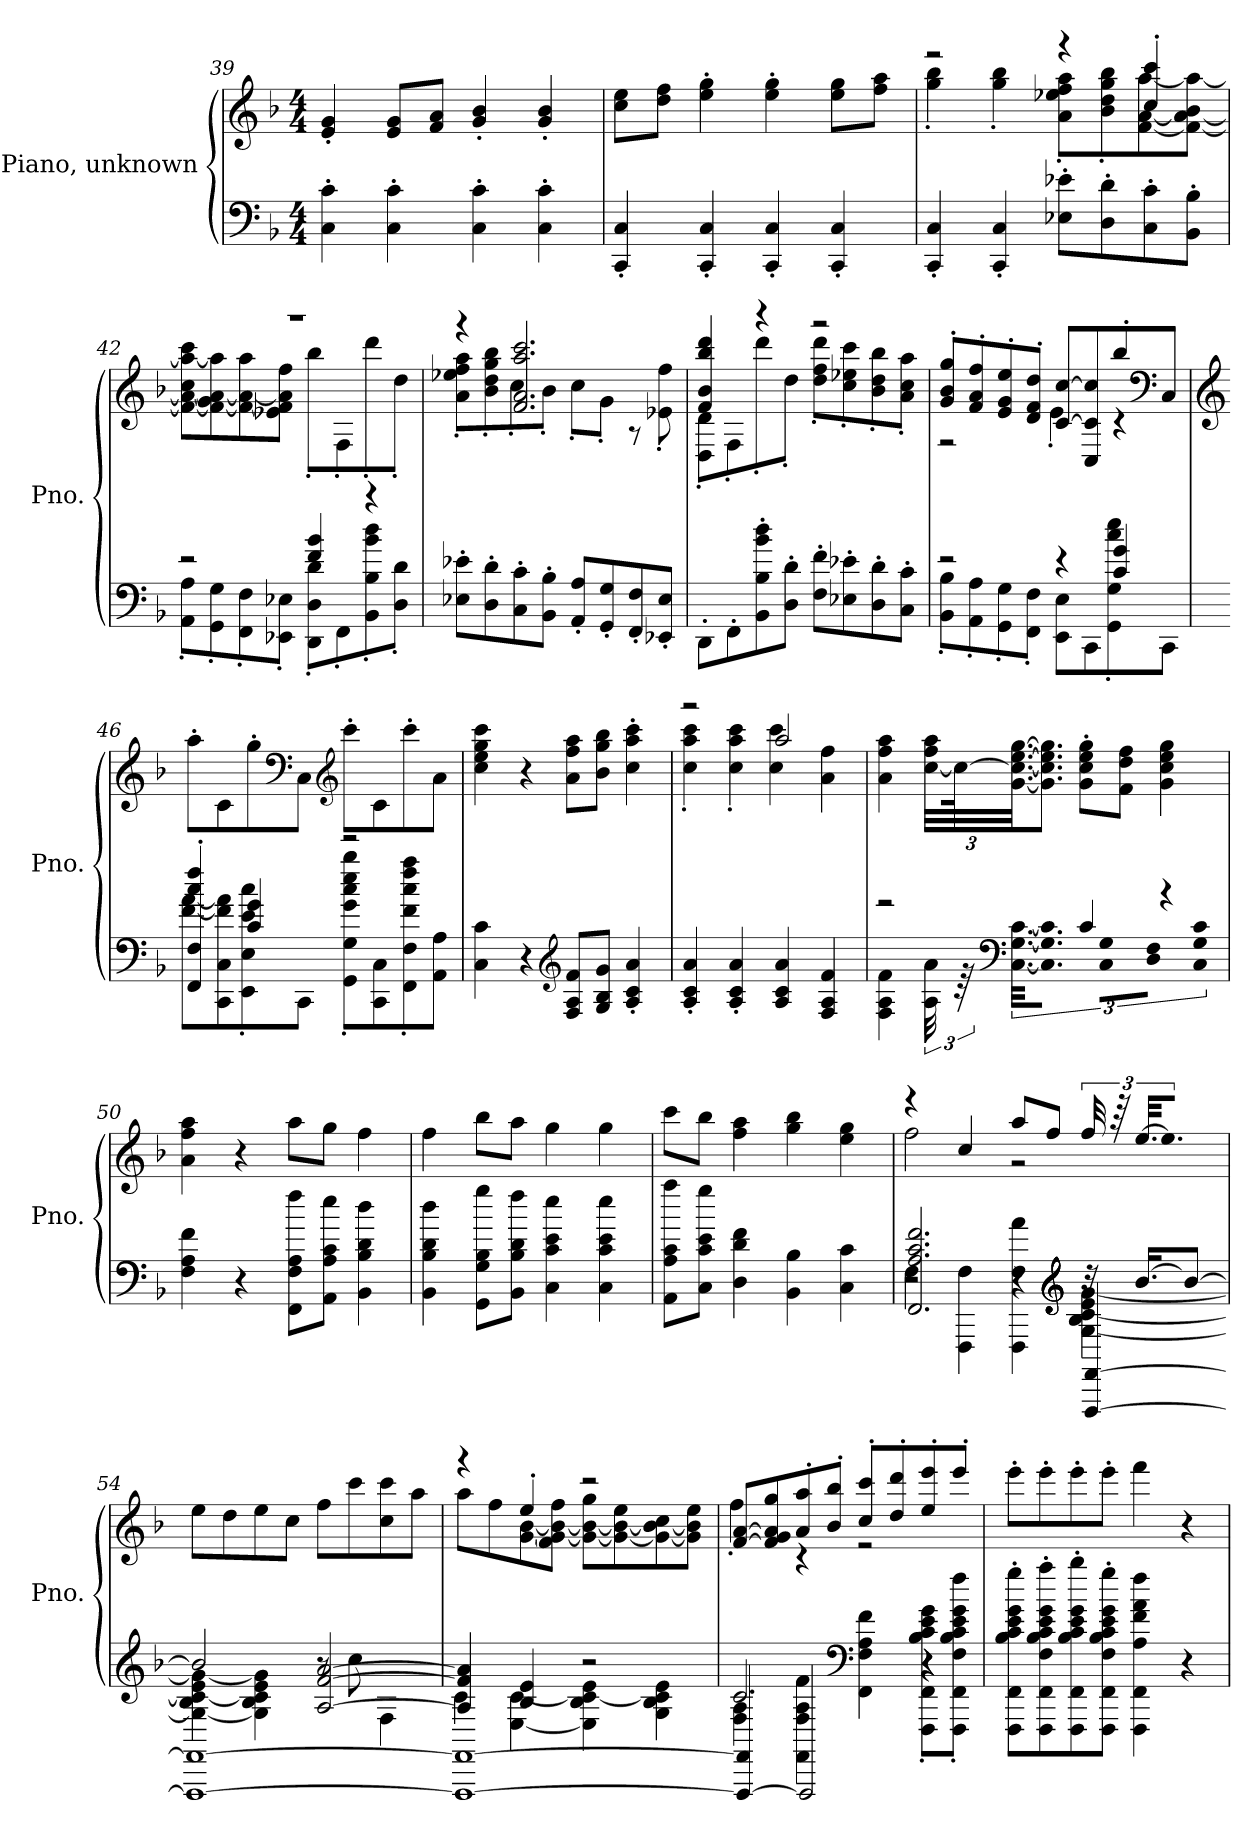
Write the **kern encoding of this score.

**kern	**kern
*part1	*part1
*staff2	*staff1
*I"Piano, unknown	*
*I'Pno.	*
*clefF4	*clefG2
*k[b-]	*k[b-]
*M4/4	*M4/4
=39	=39
4C\' 4c\'	4e/' 4g/'
4C\' 4c\'	8e/ 8g/L
.	8f/ 8a/J
4C\' 4c\'	4g/' 4b-/'
4C\' 4c\'	4g/' 4b-/'
=40	=40
4CC/' 4C/'	8cc\ 8ee\L
.	8dd\ 8ff\J
4CC/' 4C/'	4ee\' 4gg\'
4CC/' 4C/'	4ee\' 4gg\'
4CC/' 4C/'	8ee\ 8gg\L
.	8ff\ 8aa\J
!!LO:LB:g=z
=41	=41
*	*^
4CC/' 4C/'	2r	4gg\' 4bb-\'
4CC/' 4C/'	.	4gg\' 4bb-\'
8E-X\' 8e-X\'L	4r	8a\' 8ee-X\' 8ff\' 8aa\'L
8D\' 8d\'	.	8b-\' 8dd\' 8gg\' 8bb-\'
8C\' 8c\'	4cc/' 4ccc/'	[8f\ [8a\ [8aa\
8BB-\' 8B-\'J	.	8f\_ 8a\_ 8b-\ 8aa\_J
=42	=42	=42
*^	*	*
2r	8AA\' 8A\'L	1r	8f\_ 8a\_ 8cc\ 8aa\_ 8ccc\L
.	8GG\' 8G\'	.	8f\_ 8g\ 8a\_ 8aa\]
.	8FF\' 8F\'	.	8f\_ 8a\_ 8aa\
.	8EE-X\' 8E-X\'J	.	8e-X\ 8f\] 8a\] 8ff\J
4f/ 4b-/	8DD\' 8D\' 8d\'L	.	8bb-'\L
.	8FF'\	.	8F'\
4r	8BB-\' 8B-\' 8b-\' 8dd\'	.	8ddd'\
.	8D\' 8d\'J	.	8dd'\J
*v	*v	*	*
=43	=43	=43
8E-X\' 8e-X\'L	4r	8a\' 8ee-X\' 8ff\' 8aa\'L
8D\' 8d\'	.	8b-\' 8dd\' 8gg\' 8bb-\'
8C\' 8c\'	2.f/ 2.a/ 2.aa/ 2.ccc/	8cc'\
8BB-\' 8B-\'J	.	8b-'\J
8AA/' 8A/'L	.	8cc'\L
8GG/' 8G/'	.	8g'\J
8FF/' 8F/'	.	8r
8EE-X/' 8E-/'J	.	8e-X\' 8ff\'
!!LO:LB:g=z	!!
=44	=44	=44
8DD'\L	4f/ 4b-/ 4bb-/ 4ddd/	8D\' 8d\'L
8FF'\	.	8F'\
8BB-\' 8B-\' 8b-\' 8dd\'	4r	8ddd'\
8D\' 8d\'J	.	8dd'\J
8F\' 8f\'L	2r	8dd\' 8ff\' 8ddd\'L
8E-X\' 8e-X\'	.	8cc\' 8ee-X\' 8ccc\'
8D\' 8d\'	.	8b-\' 8dd\' 8bb-\'
8C\' 8c\'J	.	8a\' 8cc\' 8aa\'J
=45	=45	=45
*^	*	*
2r	8BB-\' 8B-\'L	8g/' 8b-/' 8gg/'L	2r
.	8AA\' 8A\'	8f/' 8a/' 8ff/'	.
.	8GG\' 8G\'	8e/' 8g/' 8ee/'	.
.	8FF\' 8F\'J	8d/' 8f/' 8dd/'J	.
4r	8EE\ 8E\L	[8c/ [8cc/L	4e'\
.	8CC\	8C/ 8c/] 8cc/]	.
4c/ 4g/	8GG\' 8G\' 8cc\' 8ee\'	8bb-'/	4r
*	*	*clefF4	*
.	8CC\J	8C/J	.
*	*	*v	*v
=46	=46	=46
*	*	*clefG2
4FF/' 4F/' 4cc/' 4ff/'	[8f\ [8a\L	8aa'\L
.	8CC\ 8C\ 8f\] 8a\]	8c\
4c/ 4g/	8EE\' 8E\' 8e\' 8cc\'	8gg'\
*	*	*clefF4
.	8CC\J	8C\J
*	*	*clefG2
2r	8GG\' 8G\' 8g\' 8cc\' 8ee\' 8bb-\'L	8ccc'\L
.	8CC\ 8C\	8c\
.	8FF\' 8F\' 8f\' 8cc\' 8ff\' 8aa\'	8ccc'\
.	8AA\ 8A\J	8a\J
*v	*v	*
!!LO:LB:g=z
=47	=47
4C\ 4c\	4cc\ 4ee\ 4gg\ 4ccc\
4r	4r
*clefG2	*
8F/ 8A/ 8f/L	8a\ 8ff\ 8aa\L
8G/ 8B-/ 8g/J	8b-\ 8gg\ 8bb-\J
4A/' 4c/' 4a/'	4cc\' 4aa\' 4ccc\'
=48	=48
*	*^
4A/' 4c/' 4a/'	2r	4cc\' 4aa\' 4ccc\'
4A/' 4c/' 4a/'	.	4cc\' 4aa\' 4ccc\'
4A/ 4c/ 4a/	2aa/	4cc\ 4ccc\
4F/ 4A/ 4f/	.	4a\ 4ff\
*	*v	*v
=49	=49
*^	*
2r	4F\ 4A\ 4f\	4a\ 4ff\ 4aa\
*	*	*Xbrackettup
.	48A\ 48a\	[48cc\ 48ff\ 48aa\LLL
.	96r	96cc\K_
*clefF4	*	*
.	[48.C\ [48.G\ [48.c\KKL	[48.g\ 48.cc\_ [48.ee\ [48.gg\JJ
.	8.C\] 8.G\] 8.c\]J	8.g\] 8.cc\] 8.ee\] 8.gg\]J
4c/	8C\ 8G\L	8g\' 8cc\' 8ee\' 8gg\'L
.	8D\ 8F\J	8f\ 8dd\ 8ff\J
4r	4C\ 4G\ 4c\	4g\ 4cc\ 4ee\ 4gg\
*v	*v	*
=50	=50
4F\ 4A\ 4f\	4a\ 4ff\ 4aa\
4r	4r
8FF\ 8F\ 8A\ 8ff\L	8aa\L
8AA\ 8A\ 8c\ 8ee\J	8gg\J
4BB-\ 4B-\ 4d\ 4dd\	4ff\
=51	=51
4BB-\ 4B-\ 4d\ 4dd\	4ff\
8GG\ 8G\ 8B-\ 8gg\L	8bb-\L
8BB-\ 8B-\ 8d\ 8ff\J	8aa\J
4C\ 4c\ 4e\ 4ee\	4gg\
4C\ 4c\ 4e\ 4ee\	4gg\
!!LO:PB:g=z
=52	=52
8AA\ 8A\ 8c\ 8aa\L	8ccc\L
8C\ 8c\ 8e\ 8gg\J	8bb-\J
4D\ 4d\ 4f\	4ff\ 4aa\
4BB-\ 4B-\	4gg\ 4bb-\
4C\ 4c\	4ee\ 4gg\
=53	=53
*^	*^
*	*^	*	*
2r	4F\	2.FF/ 2.A/ 2.c/ 2.f/	4r	2ff\
.	4FFF\ 4F\	.	4cc/	.
4r	4FFF\ 4F\ 4a\	.	8aa/L	2r
.	.	.	8ff/J	.
*clefG2	*	*	*	*
*	*	*	*brackettup	*
32r	[4G\ 4B-\ [4c\ 4e\ [4g\	[4FFF/ [4FF/	48ff/	.
.	.	.	96r	.
[16.b-/KL	.	.	[48.ee/KKL	.
.	.	.	8.ee/J]	.
8b-/J_	.	.	.	.
*	*	*	*v	*v
=54	=54	=54	=54
2b-/]	4G\_ 4B-\ 4c\_ 4e\ 4g\_	1FFF_ 1FF_	8ee\L
.	.	.	8dd\
.	4G\] 4B-\ 4c\] 4e\ 4g\]	.	8ee\
.	.	.	8cc\J
[2A/ [2f/ [2a/	8r	.	8ff\L
.	8cc\	.	8ccc\
.	4F\	.	8cc\ 8ccc\
.	.	.	8aa\J
=55	=55	=55	=55
*	*	*	*^
4A/] 4f/] 4a/]	4c\	1FFF_ 1FF_	4r	8aa\L
.	.	.	.	8ff\
4B-/ 4e/	[4E\ [4c\	.	4ee'/	[8g\ [8b-\
.	.	.	.	8f\ 8g\_ 8b-\_ 8ff\J
2r	4E\] 4B-\ 4c\_ 4e\	.	2r	8g\_ 8b-\_ 8gg\L
.	.	.	.	8g\_ 8b-\_ 8ee\
.	4G\ 4B-\ 4c\] 4e\	.	.	8g\_ 8b-\_ 8cc\
.	.	.	.	8g\] 8b-\] 8ee\J
!!LO:LB:g=z	!!
=56	=56	=56	=56	=56
2.c/	4F\ 4A\	4FFF/_ 4FF/]	[8f/ [8a/L	4ff'\
.	.	.	8f/] 8g/ 8a/] 8gg/	.
.	4FF\ 4F\ 4A\ 4f\	2FFF/]	8a/' 8aa/'	4r
.	.	.	8b-/' 8bb-/'J	.
*clefF4	*	*	*	*
.	4FF\ 4F\ 4A\ 4f\	.	8cc/' 8ccc/'L	2r
.	.	.	8dd/' 8ddd/'	.
4r	8FFF\' 8FF\' 8B-\' 8c\' 8e\' 8g\'L	4r	8ee/' 8eee/'	.
.	8FFF\' 8FF\' 8F\' 8B-\' 8c\' 8e\' 8g\' 8ff\'J	.	8eee'/J	.
*v	*v	*v	*	*
*	*v	*v
=57	=57
8FFF\' 8FF\' 8B-\' 8c\' 8e\' 8g\' 8gg\'L	8eee'\L
8FFF\' 8FF\' 8F\' 8B-\' 8c\' 8e\' 8g\' 8aa\'	8eee'\
8FFF\' 8FF\' 8B-\' 8c\' 8e\' 8g\' 8bb-\'	8eee'\
8FFF\' 8FF\' 8F\' 8B-\' 8c\' 8e\' 8g\' 8gg\'J	8eee'\J
4FFF\ 4FF\ 4A\ 4f\ 4a\ 4ff\	4fff\
4r	4r
=	=
*-	*-
